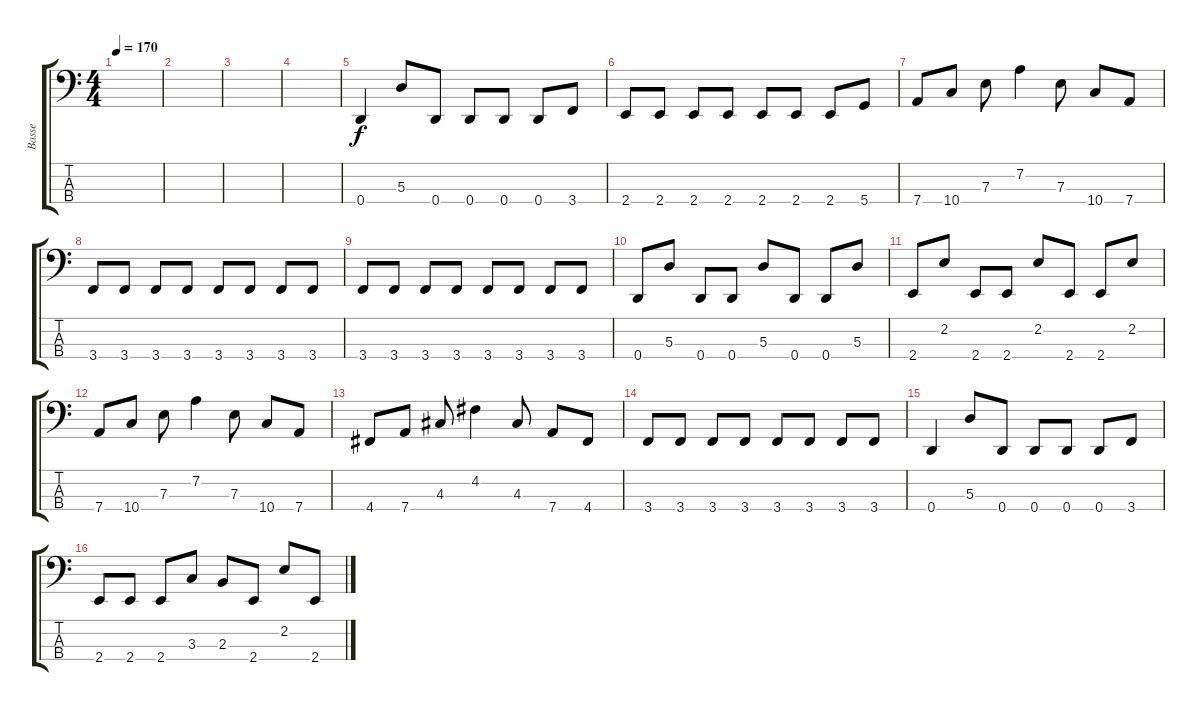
\track ("Basse" "Basse") {instrument slapbass2}
\staff {score tabs}
\tuning (G2 D2 A1 D1) {hide}
\ts (4 4)
\tempo 170
\clef f4
\ks c
|
|
|
|
0.4.4 5.3.8 0.4.8 0.4.8 0.4.8 0.4.8 3.4.8 |
2.4.8 2.4.8 2.4.8 2.4.8 2.4.8 2.4.8 2.4.8 5.4.8 |
7.4.8 10.4.8 7.3.8 7.2.4 7.3.8 10.4.8 7.4.8 |
3.4.8 3.4.8 3.4.8 3.4.8 3.4.8 3.4.8 3.4.8 3.4.8 |
3.4.8 3.4.8 3.4.8 3.4.8 3.4.8 3.4.8 3.4.8 3.4.8 |
0.4.8 5.3.8 0.4.8 0.4.8 5.3.8 0.4.8 0.4.8 5.3.8 |
2.4.8 2.2.8 2.4.8 2.4.8 2.2.8 2.4.8 2.4.8 2.2.8 |
7.4.8 10.4.8 7.3.8 7.2.4 7.3.8 10.4.8 7.4.8 |
4.4.8 7.4.8 4.3.8 4.2.4 4.3.8 7.4.8 4.4.8 |
3.4.8 3.4.8 3.4.8 3.4.8 3.4.8 3.4.8 3.4.8 3.4.8 |
0.4.4 5.3.8 0.4.8 0.4.8 0.4.8 0.4.8 3.4.8 |
2.4.8 2.4.8 2.4.8 3.3.8 2.3.8 2.4.8 2.2.8 2.4.8
